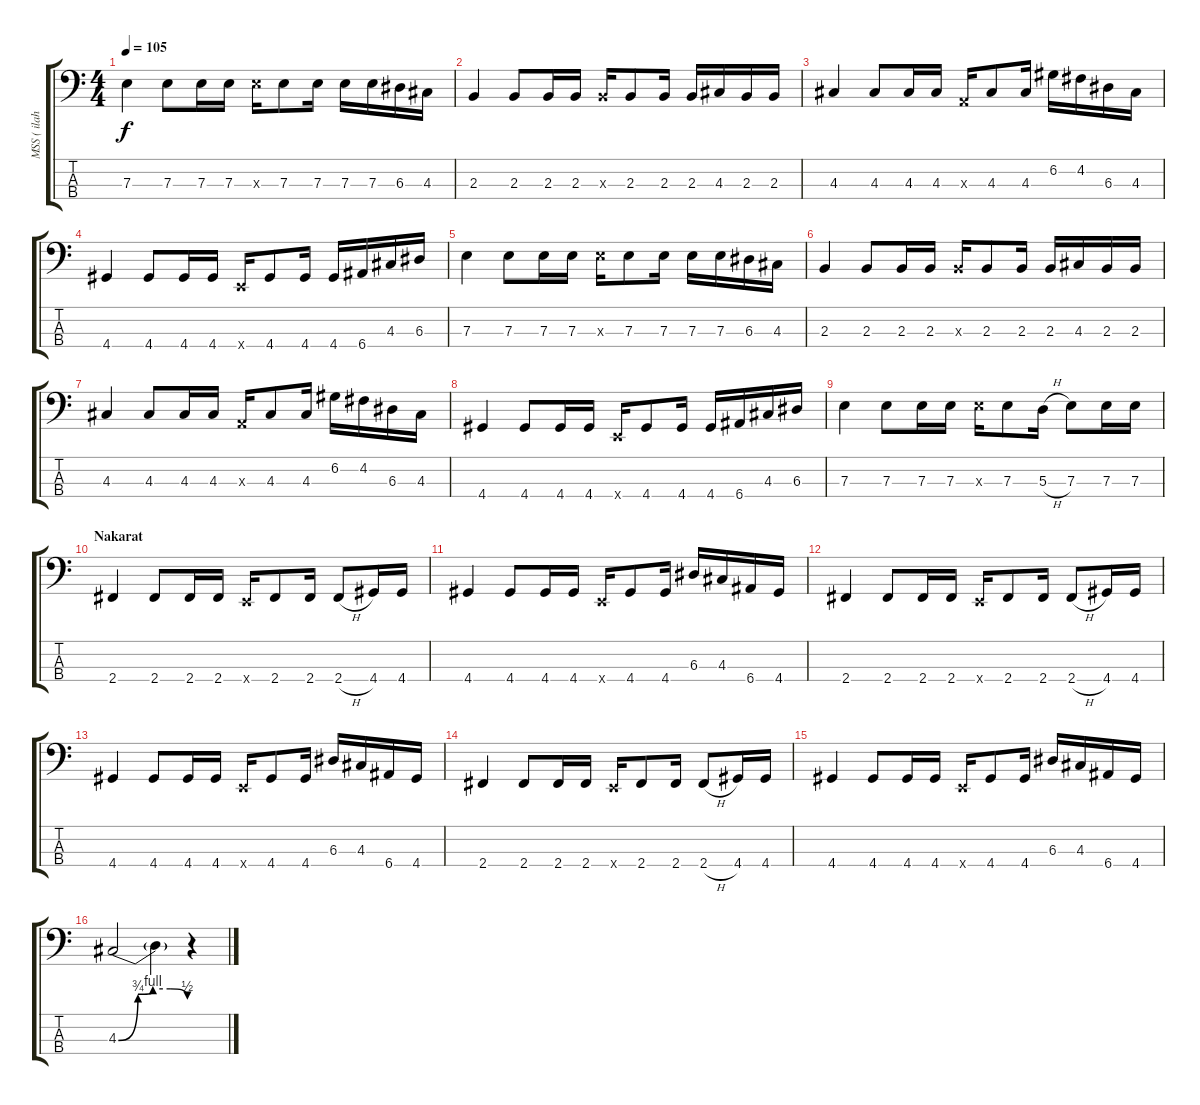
\track ("MSS ( ilah )" "MSS ( ilah") {instrument electricbassfinger}
\staff {score tabs}
\tuning (G2 D2 A1 E1) {hide}
\ts (4 4)
\tempo 105
\clef f4
\ks c
7.3.4{dy f} 7.3.8 7.3.16 7.3.16 7.3{x}.16 7.3.8 7.3.16 7.3.16 7.3.16 6.3.16 4.3.16 |
2.3.4 2.3.8 2.3.16 2.3.16 2.3{x}.16 2.3.8 2.3.16 2.3.16 4.3.16 2.3.16 2.3.16 |
4.3.4 4.3.8 4.3.16 4.3.16 0.3{x}.16 4.3.8 4.3.16 6.2.16 4.2.16 6.3.16 4.3.16 |
4.4.4 4.4.8 4.4.16 4.4.16 0.4{x}.16 4.4.8 4.4.16 4.4.16 6.4.16 4.3.16 6.3.16 |
7.3.4 7.3.8 7.3.16 7.3.16 7.3{x}.16 7.3.8 7.3.16 7.3.16 7.3.16 6.3.16 4.3.16 |
2.3.4 2.3.8 2.3.16 2.3.16 2.3{x}.16 2.3.8 2.3.16 2.3.16 4.3.16 2.3.16 2.3.16 |
4.3.4 4.3.8 4.3.16 4.3.16 0.3{x}.16 4.3.8 4.3.16 6.2.16 4.2.16 6.3.16 4.3.16 |
4.4.4 4.4.8 4.4.16 4.4.16 0.4{x}.16 4.4.8 4.4.16 4.4.16 6.4.16 4.3.16 6.3.16 |
7.3.4 7.3.8 7.3.16 7.3.16 7.3{x}.16 7.3.8 5.3{h}.16 7.3.8 7.3.16 7.3.16 |
\section ("" "Nakarat")
2.4.4 2.4.8 2.4.16 2.4.16 0.4{x}.16 2.4.8 2.4.16 2.4{h}.8 4.4.16 4.4.16 |
4.4.4 4.4.8 4.4.16 4.4.16 0.4{x}.16 4.4.8 4.4.16 6.3.16 4.3.16 6.4.16 4.4.16 |
2.4.4 2.4.8 2.4.16 2.4.16 0.4{x}.16 2.4.8 2.4.16 2.4{h}.8 4.4.16 4.4.16 |
4.4.4 4.4.8 4.4.16 4.4.16 0.4{x}.16 4.4.8 4.4.16 6.3.16 4.3.16 6.4.16 4.4.16 |
2.4.4 2.4.8 2.4.16 2.4.16 0.4{x}.16 2.4.8 2.4.16 2.4{h}.8 4.4.16 4.4.16 |
4.4.4 4.4.8 4.4.16 4.4.16 0.4{x}.16 4.4.8 4.4.16 6.3.16 4.3.16 6.4.16 4.4.16 |
4.3{be (custom 0 0 17 3 30 4 45 4 60 2)}.2 4.3{t}.4 r.4
